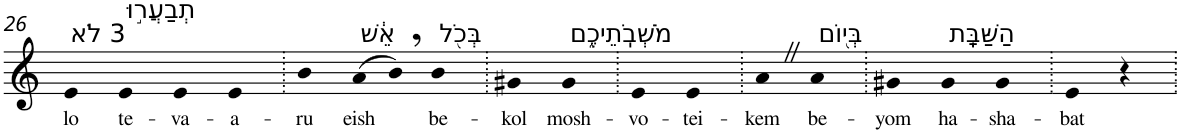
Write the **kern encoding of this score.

**kern	**text
*part1	*part1
*staff1	*staff1
*I"Piano	*
*I'Pno	*
!!LO:PB:g=z
*clefG2	*
*k[]	*
=26	=26
!LO:TX:a:t=3 לֹא	!
!	!LO:LY:b
4e	lo
!LO:TX:a:t=תְבַעֲר֣וּ	!
!	!LO:LY:b
4e	te-
!	!LO:LY:b
4e	-va-
!	!LO:LY:b
4e	-a-
=27.	=27.
!	!LO:LY:b
4b	-ru
!LO:TX:a:t=אֵ֔שׁ	!
!	!LO:LY:b
(>8a	eish
8b,)	.
!LO:TX:a:t=בְּכֹ֖ל	!
!	!LO:LY:b
4b	be-
=28.	=28.
!	!LO:LY:b
4g#X	-kol
!LO:TX:a:t=מֹשְׁבֹֽתֵיכֶ֑ם	!
!	!LO:LY:b
4g#	mosh-
=29.	=29.
!	!LO:LY:b
4e	-vo-
!	!LO:LY:b
4e	-tei-
=30.	=30.
!	!LO:LY:b
4aZ	-kem
!LO:TX:a:t=בְּי֖וֹם	!
!	!LO:LY:b
4a	be-
=31.	=31.
!	!LO:LY:b
4g#X	-yom
!LO:TX:a:t=הַשַּׁבָּֽת	!
!	!LO:LY:b
4g#	ha-
!	!LO:LY:b
4g#	-sha-
=32.	=32.
!	!LO:LY:b
4e	-bat
4r	.
=.	=.
*-	*-
